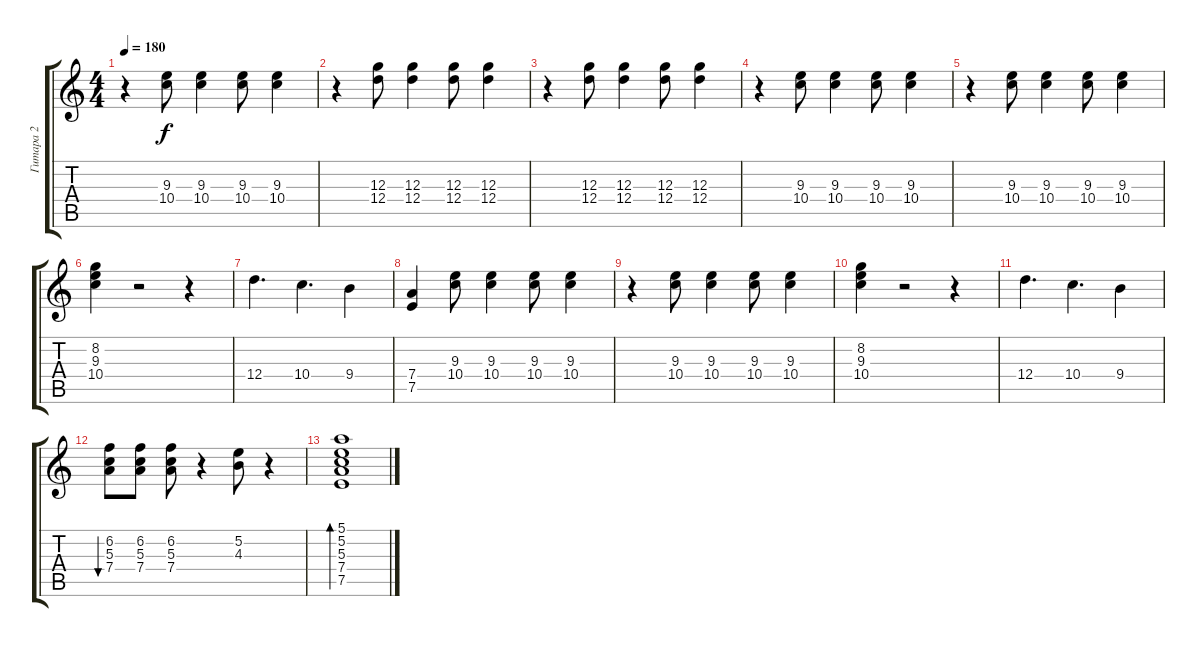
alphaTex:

\track ("Гитара 2" "Гитара 2") {instrument electricguitarjazz}
\staff {score tabs}
\tuning (E4 B3 G3 D3 A2 E2) {hide}
\ts (4 4)
\tempo 180
\clef g2
\ks c
r.4{dy f} (9.3 10.4).8 (9.3 10.4).4 (9.3 10.4).8 (9.3 10.4).4 |
r.4 (12.3 12.4).8 (12.3 12.4).4 (12.3 12.4).8 (12.3 12.4).4 |
r.4 (12.3 12.4).8 (12.3 12.4).4 (12.3 12.4).8 (12.3 12.4).4 |
r.4 (9.3 10.4).8 (9.3 10.4).4 (9.3 10.4).8 (9.3 10.4).4 |
r.4 (9.3 10.4).8 (9.3 10.4).4 (9.3 10.4).8 (9.3 10.4).4 |
(8.2 9.3 10.4).4 r.2 r.4 |
12.4.4{d} 10.4.4{d} 9.4.4 |
(7.4 7.5).4 (9.3 10.4).8 (9.3 10.4).4 (9.3 10.4).8 (9.3 10.4).4 |
r.4 (9.3 10.4).8 (9.3 10.4).4 (9.3 10.4).8 (9.3 10.4).4 |
(8.2 9.3 10.4).4 r.2 r.4 |
12.4.4{d} 10.4.4{d} 9.4.4 |
(6.2 5.3 7.4).8{bu 60} (6.2 5.3 7.4).8 (6.2 5.3 7.4).8 r.4 (5.2 4.3).8 r.4 |
(5.1 5.2 5.3 7.4 7.5).1{bd 480}
